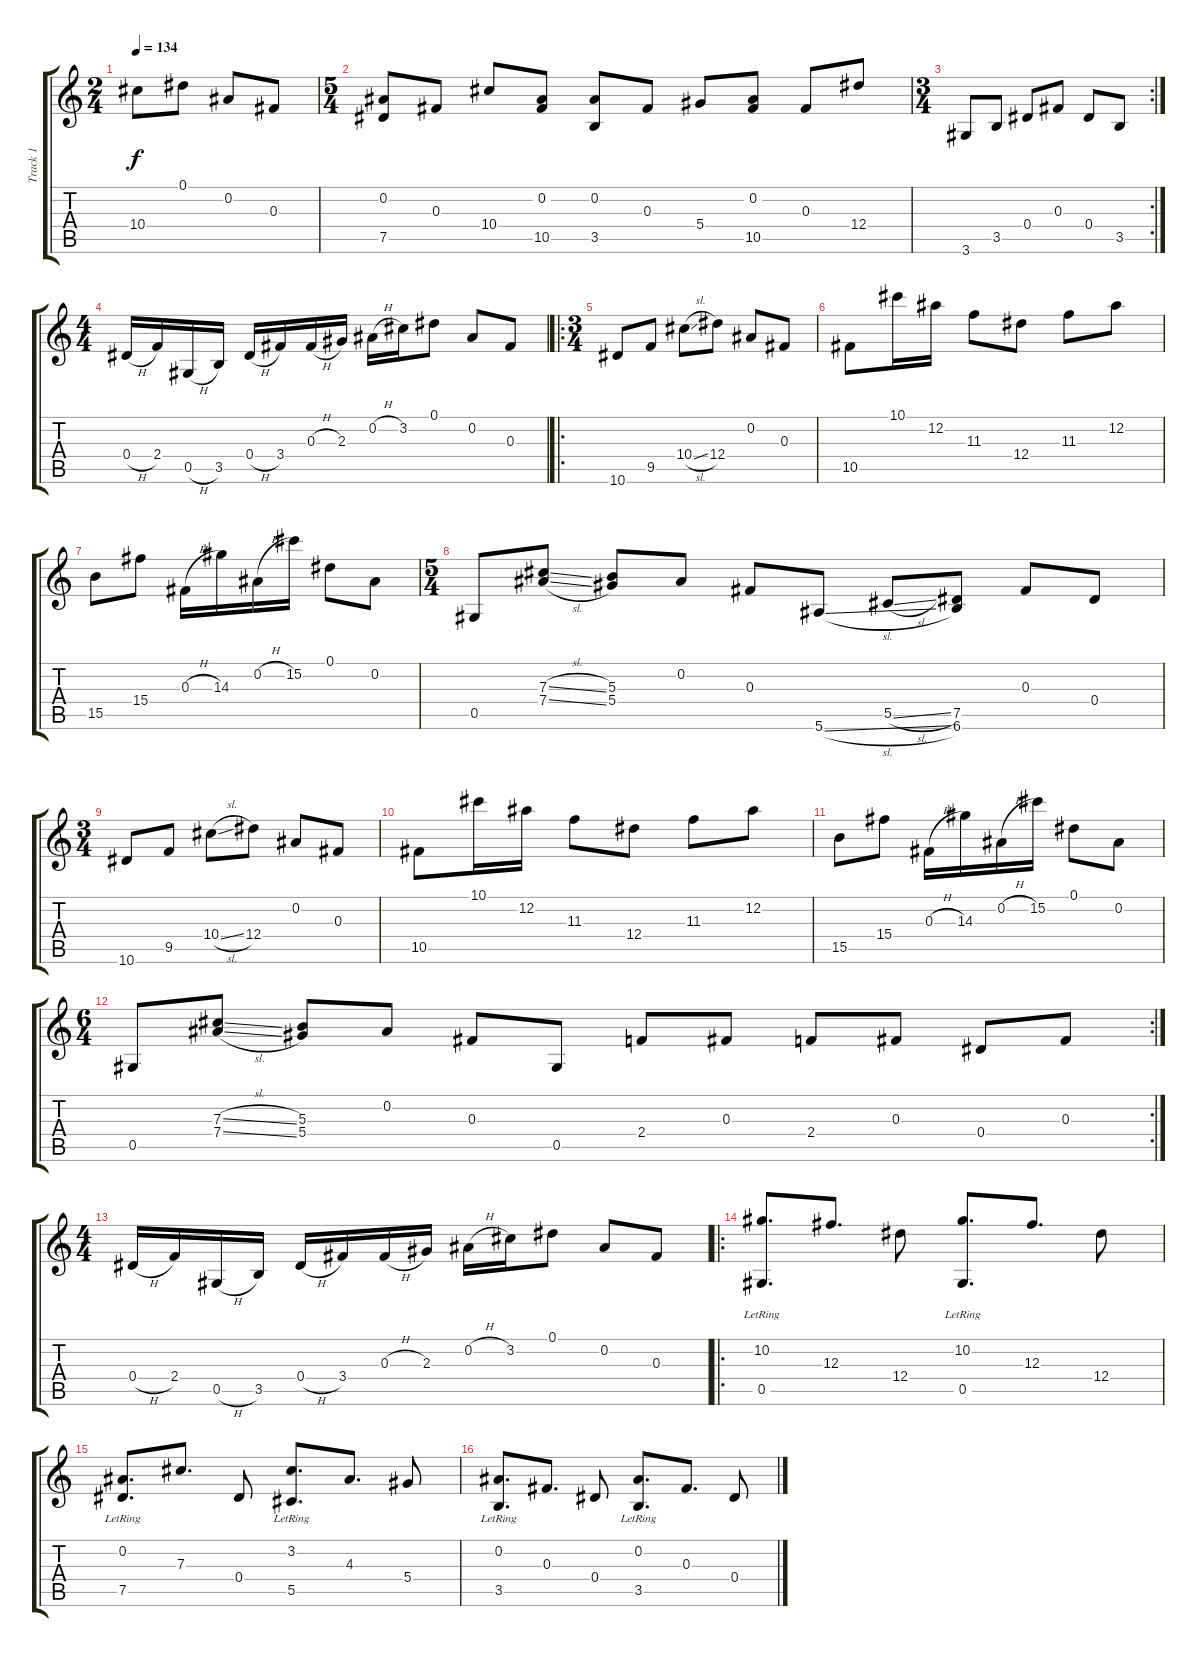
\track ("Track 1" "Track 1") {instrument electricguitarjazz}
\staff {score tabs}
\tuning (Eb4 Bb3 Gb3 Eb3 Ab2 F2) {hide}
\ts (2 4)
\tempo 134
\clef g2
\ks c
10.4.8{dy f} 0.1.8 0.2.8 0.3.8 |
\ts (5 4)
(0.2 7.5).8 0.3.8 10.4.8 (0.2 10.5).8 (0.2 3.5).8 0.3.8 5.4.8 (0.2 10.5).8 0.3.8 12.4.8 |
\rc 2
\ts (3 4)
3.6.8 3.5.8 0.4.8 0.3.8 0.4.8 3.5.8 |
\ts (4 4)
0.4{h}.16 2.4.16 0.5{h}.16 3.5.16 0.4{h}.16 3.4.16 0.3{h}.16 2.3.16 0.2{h}.16 3.2.16 0.1.8 0.2.8 0.3.8 |
\ro
\ts (3 4)
10.6.8 9.5.8 10.4{sl}.8 12.4.8 0.2.8 0.3.8 |
10.5.8 10.1.16 12.2.16 11.3.8 12.4.8 11.3.8 12.2.8 |
15.5.8 15.4.8 0.3{h}.16 14.3.16 0.2{h}.16 15.2.16 0.1.8 0.2.8 |
\ts (5 4)
0.5.8 (7.3{sl} 7.4{sl}).8 (5.3 5.4).8 0.2.8 0.3.8 5.6{sl}.8 5.5{sl}.8 (7.5 6.6).8 0.3.8 0.4.8 |
\ts (3 4)
10.6.8 9.5.8 10.4{sl}.8 12.4.8 0.2.8 0.3.8 |
10.5.8 10.1.16 12.2.16 11.3.8 12.4.8 11.3.8 12.2.8 |
15.5.8 15.4.8 0.3{h}.16 14.3.16 0.2{h}.16 15.2.16 0.1.8 0.2.8 |
\rc 2
\ts (6 4)
0.5.8 (7.3{sl} 7.4{sl}).8 (5.3 5.4).8 0.2.8 0.3.8 0.5.8 2.4.8 0.3.8 2.4.8 0.3.8 0.4.8 0.3.8 |
\ts (4 4)
0.4{h}.16 2.4.16 0.5{h}.16 3.5.16 0.4{h}.16 3.4.16 0.3{h}.16 2.3.16 0.2{h}.16 3.2.16 0.1.8 0.2.8 0.3.8 |
\ro
(10.2{lr} 0.5{lr}).8{d} 12.3.8{d} 12.4.8 (10.2{lr} 0.5{lr}).8{d} 12.3.8{d} 12.4.8 |
(0.2{lr} 7.5{lr}).8{d} 7.3.8{d} 0.4.8 (3.2{lr} 5.5{lr}).8{d} 4.3.8{d} 5.4.8 |
(0.2{lr} 3.5{lr}).8{d} 0.3.8{d} 0.4.8 (0.2{lr} 3.5{lr}).8{d} 0.3.8{d} 0.4.8
